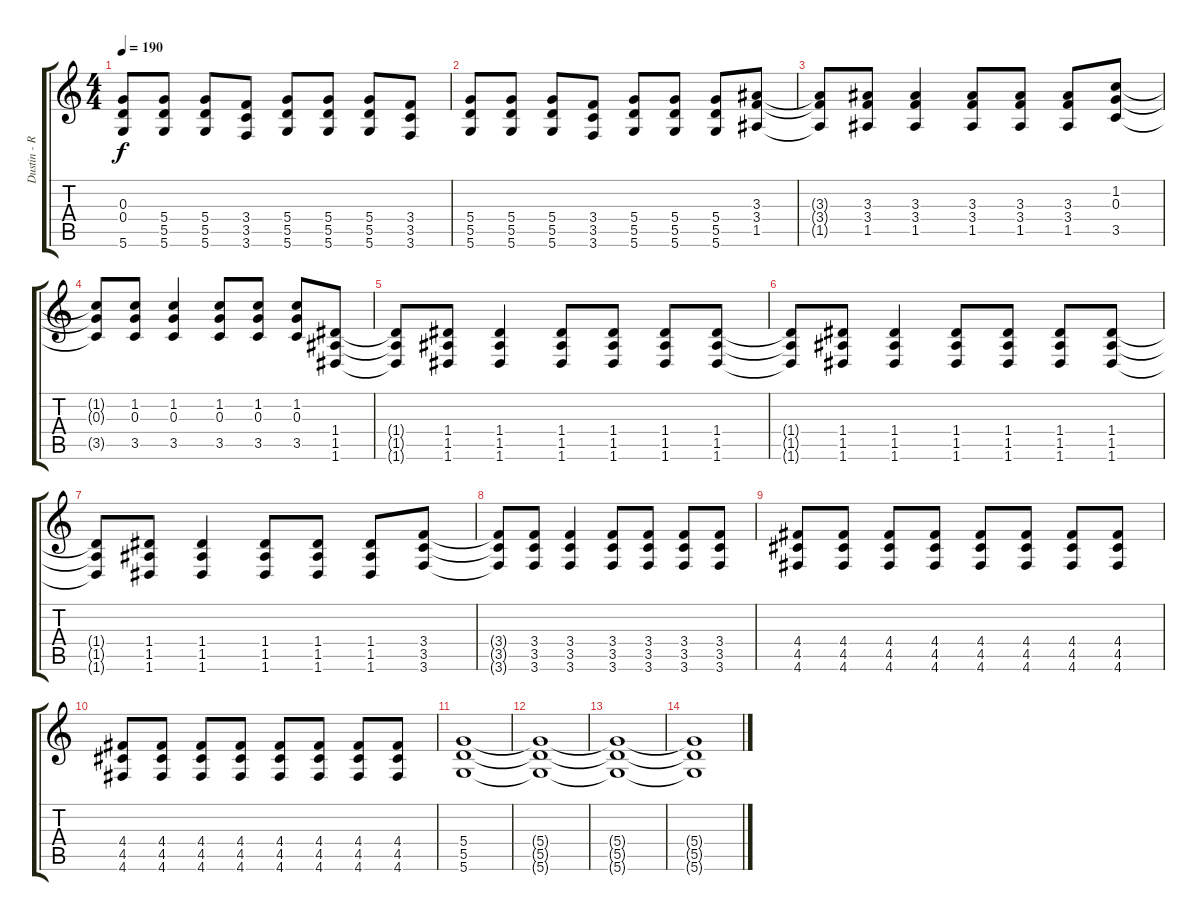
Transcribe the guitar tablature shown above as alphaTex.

\track ("Dustin - Rythem" "Dustin - R") {instrument acousticguitarsteel}
\staff {score tabs}
\tuning (E4 B3 G3 D3 A2 D2) {hide}
\ts (4 4)
\tempo 190
\clef g2
\ks c
(0.3{t} 0.4{t} 5.6{t}).8{dy f} (5.4 5.5 5.6).8 (5.4 5.5 5.6).8 (3.4 3.5 3.6).8 (5.4 5.5 5.6).8 (5.4 5.5 5.6).8 (5.4 5.5 5.6).8 (3.4 3.5 3.6).8 |
(5.4 5.5 5.6).8 (5.4 5.5 5.6).8 (5.4 5.5 5.6).8 (3.4 3.5 3.6).8 (5.4 5.5 5.6).8 (5.4 5.5 5.6).8 (5.4 5.5 5.6).8 (3.3 3.4 1.5).8 |
(3.3{t} 3.4{t} 1.5{t}).8 (3.3 3.4 1.5).8 (3.3 3.4 1.5).4 (3.3 3.4 1.5).8 (3.3 3.4 1.5).8 (3.3 3.4 1.5).8 (1.2 0.3 3.5).8 |
(1.2{t} 0.3{t} 3.5{t}).8 (1.2 0.3 3.5).8 (1.2 0.3 3.5).4 (1.2 0.3 3.5).8 (1.2 0.3 3.5).8 (1.2 0.3 3.5).8 (1.4 1.5 1.6).8 |
(1.4{t} 1.5{t} 1.6{t}).8 (1.4 1.5 1.6).8 (1.4 1.5 1.6).4 (1.4 1.5 1.6).8 (1.4 1.5 1.6).8 (1.4 1.5 1.6).8 (1.4 1.5 1.6).8 |
(1.4{t} 1.5{t} 1.6{t}).8 (1.4 1.5 1.6).8 (1.4 1.5 1.6).4 (1.4 1.5 1.6).8 (1.4 1.5 1.6).8 (1.4 1.5 1.6).8 (1.4 1.5 1.6).8 |
(1.4{t} 1.5{t} 1.6{t}).8 (1.4 1.5 1.6).8 (1.4 1.5 1.6).4 (1.4 1.5 1.6).8 (1.4 1.5 1.6).8 (1.4 1.5 1.6).8 (3.4 3.5 3.6).8 |
(3.4{t} 3.5{t} 3.6{t}).8 (3.4 3.5 3.6).8 (3.4 3.5 3.6).4 (3.4 3.5 3.6).8 (3.4 3.5 3.6).8 (3.4 3.5 3.6).8 (3.4 3.5 3.6).8 |
(4.4 4.5 4.6).8 (4.4 4.5 4.6).8 (4.4 4.5 4.6).8 (4.4 4.5 4.6).8 (4.4 4.5 4.6).8 (4.4 4.5 4.6).8 (4.4 4.5 4.6).8 (4.4 4.5 4.6).8 |
(4.4 4.5 4.6).8 (4.4 4.5 4.6).8 (4.4 4.5 4.6).8 (4.4 4.5 4.6).8 (4.4 4.5 4.6).8 (4.4 4.5 4.6).8 (4.4 4.5 4.6).8 (4.4 4.5 4.6).8 |
(5.4 5.5 5.6).1 |
(5.4{t} 5.5{t} 5.6{t}).1 |
(5.4{t} 5.5{t} 5.6{t}).1 |
(5.4{t} 5.5{t} 5.6{t}).1
